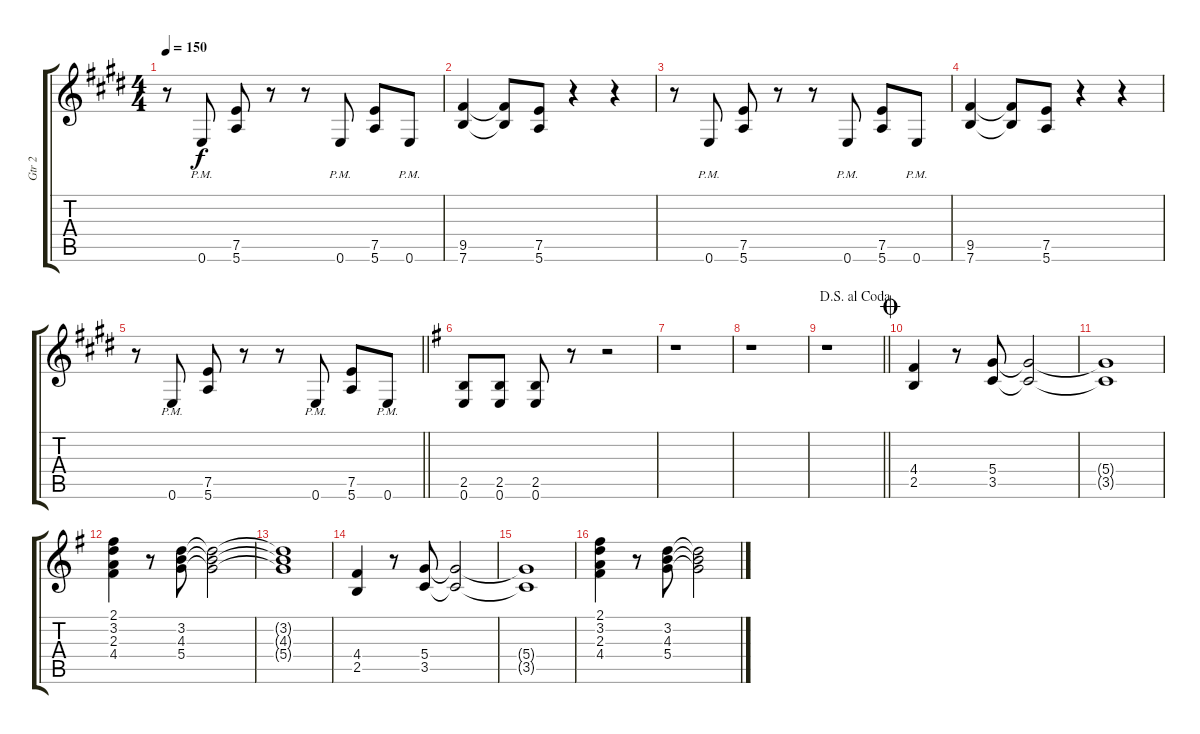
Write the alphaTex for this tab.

\track ("Gtr 2" "Gtr 2") {instrument distortionguitar}
\staff {score tabs}
\tuning (E4 B3 G3 D3 A2 E2) {hide}
\ts (4 4)
\tempo 150
\clef g2
\ks c#minor
r.8{dy f} 0.6{pm}.8 (7.5 5.6).8 r.8 r.8 0.6{pm}.8 (7.5 5.6).8 0.6{pm}.8 |
(9.5 7.6).4 (9.5{t} 7.6{t}).8 (7.5 5.6).8 r.4 r.4 |
\ks e
r.8 0.6{pm}.8 (7.5 5.6).8 r.8 r.8 0.6{pm}.8 (7.5 5.6).8 0.6{pm}.8 |
\ks c#minor
(9.5 7.6).4 (9.5{t} 7.6{t}).8 (7.5 5.6).8 r.4 r.4 |
\barLineRight lightlight
r.8 0.6{pm}.8 (7.5 5.6).8 r.8 r.8 0.6{pm}.8 (7.5 5.6).8 0.6{pm}.8 |
\ks g
(2.5 0.6).8 (2.5 0.6).8 (2.5 0.6).8 r.8 r.2 |
r.1 |
r.1 |
\jump dalsegnoalcoda
\barLineRight lightlight
r.1 |
\jump coda
(4.4 2.5).4 r.8 (5.4 3.5).8 (5.4{t} 3.5{t}).2 |
(5.4{t} 3.5{t}).1 |
(2.1 3.2 2.3 4.4).4 r.8 (3.2 4.3 5.4).8 (3.2{t} 4.3{t} 5.4{t}).2 |
(3.2{t} 4.3{t} 5.4{t}).1 |
(4.4 2.5).4 r.8 (5.4 3.5).8 (5.4{t} 3.5{t}).2 |
(5.4{t} 3.5{t}).1 |
(2.1 3.2 2.3 4.4).4 r.8 (3.2 4.3 5.4).8 (3.2{t} 4.3{t} 5.4{t}).2
